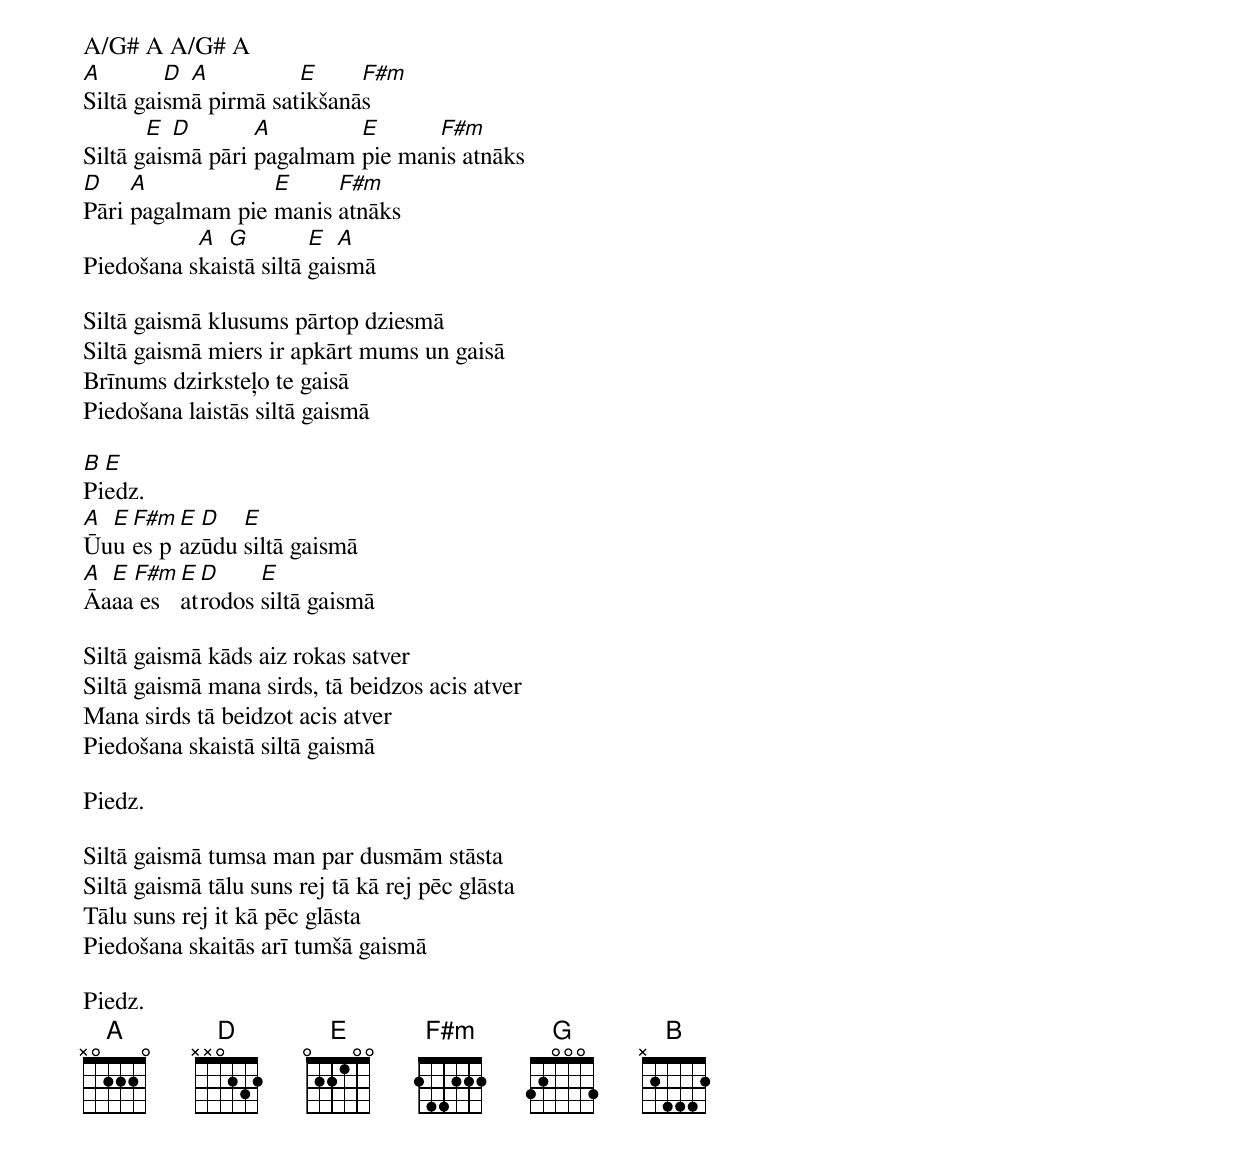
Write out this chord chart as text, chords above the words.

A/G# A A/G# A
A        D A          E     F#m
Siltā gaismā pirmā satikšanās
       E  D       A        E      F#m
Siltā gaismā pāri pagalmam pie manis atnāks
D    A            E     F#m
Pāri pagalmam pie manis atnāks
           A  G         E  A
Piedošana skaistā siltā gaismā

Siltā gaismā klusums pārtop dziesmā
Siltā gaismā miers ir apkārt mums un gaisā
Brīnums dzirksteļo te gaisā
Piedošana laistās siltā gaismā

B E
Piedz.
A E F#m E D   E
Ūuu es pazūdu siltā gaismā
A E F#m E D     E
Āaaa es atrodos siltā gaismā

Siltā gaismā kāds aiz rokas satver
Siltā gaismā mana sirds, tā beidzos acis atver
Mana sirds tā beidzot acis atver
Piedošana skaistā siltā gaismā

Piedz.

Siltā gaismā tumsa man par dusmām stāsta
Siltā gaismā tālu suns rej tā kā rej pēc glāsta
Tālu suns rej it kā pēc glāsta
Piedošana skaitās arī tumšā gaismā

Piedz.
